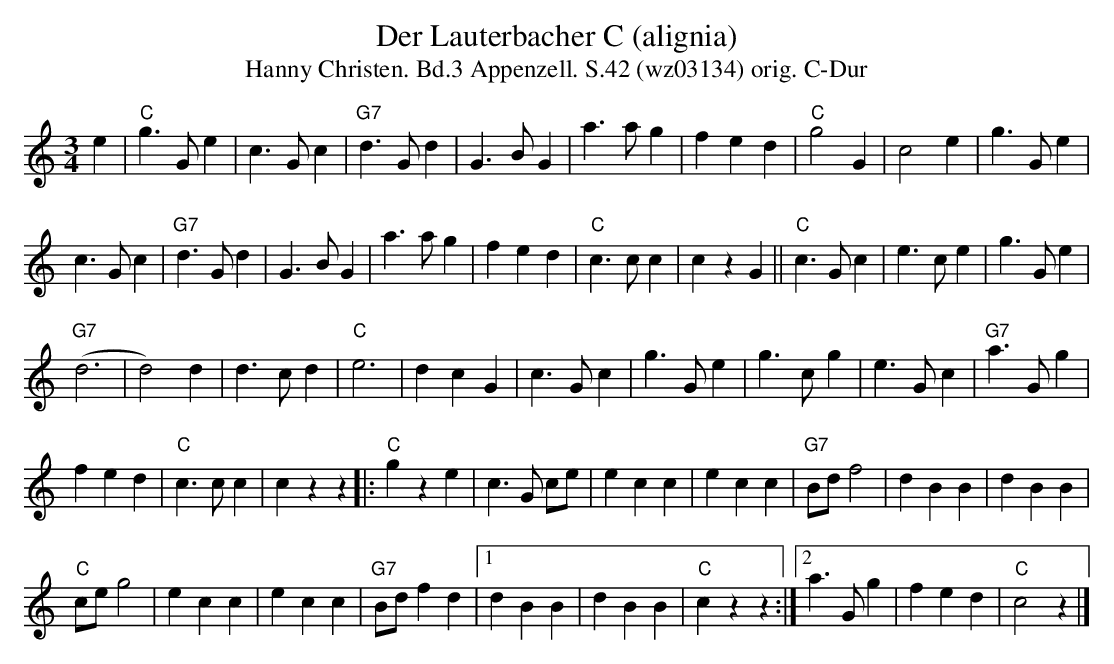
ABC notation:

X:1
T:Der Lauterbacher C (alignia)
T:Hanny Christen. Bd.3 Appenzell. S.42 (wz03134) orig. C-Dur
M:3/4
L:1/4
K:C
e | "C"g3/ G/ e | c3/ G/ c | "G7"d3/ G/ d | G3/ B/ G | a3/ a/ g |  f e d | "C"g2 G | c2 e | g3/ G/ e |
c3/ G/ c | "G7"d3/ G/ d | G3/ B/ G | a3/ a/ g | f e d | "C"c3/ c/ c | c z G || "C"c3/ G/ c | e3/ c/ e | g3/ G/ e |
("G7"d3 | d2) d | d3/ c/ d | "C"e3 | d c G | c3/ G/ c | g3/ G/ e | g3/ c/ g | e3/ G/ c | "G7"a3/ G/ g |
f e d | "C"c3/ c/ c | c z z |: "C"g z e | c3/ G/ c/e/ | e c c | e c c | "G7"B/d/ f2 | d B B | d B B |
"C"c/e/ g2 | e c c | e c c | "G7"B/d/ f d |1 d B B | d B B | "C"c z z :|2 a3/ G/ g | f e d | "C"c2 z |]
